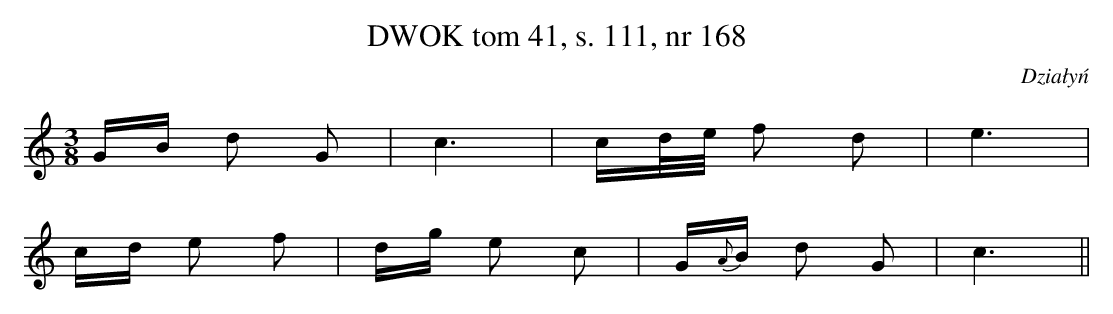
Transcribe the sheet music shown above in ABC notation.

X:1
T:DWOK tom 41, s. 111, nr 168
O:Działyń
L:1/16
M:3/8
K:C
GB d2 G2|c6|cd/2e/2 f2 d2|e6|
cd e2 f2|dg e2 c2|G{A}B d2 G2|c6||
